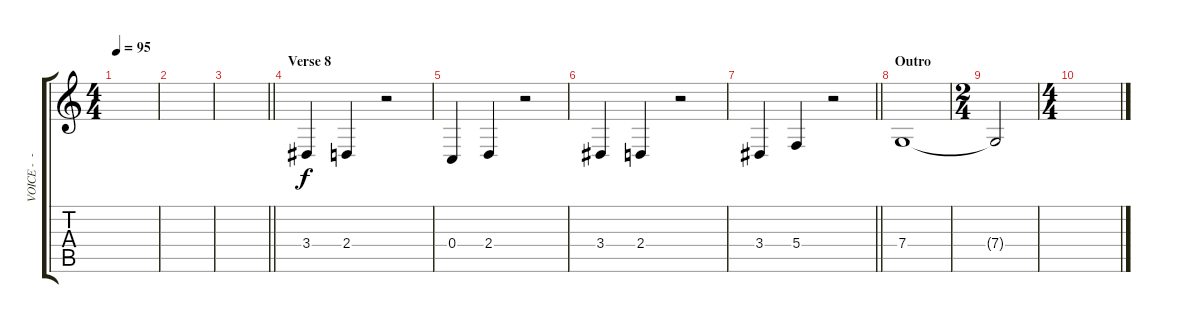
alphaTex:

\track ("VOICE -  - Joe Duplantier" "VOICE -  -") {instrument lead2sawtooth}
\staff {score tabs}
\tuning (D4 A3 F3 C3 G2 D2) {hide}
\ts (4 4)
\tempo 95
\clef g2
\ks c
|
|
\barLineRight lightlight
|
\section ("" "Verse 8")
3.4.4 2.4.4 r.2 |
0.4.4 2.4.4 r.2 |
3.4.4 2.4.4 r.2 |
\barLineRight lightlight
3.4.4 5.4.4 r.2 |
\section ("" "Outro")
7.4.1 |
\ts (2 4)
7.4{t}.2 |
\ts (4 4)
